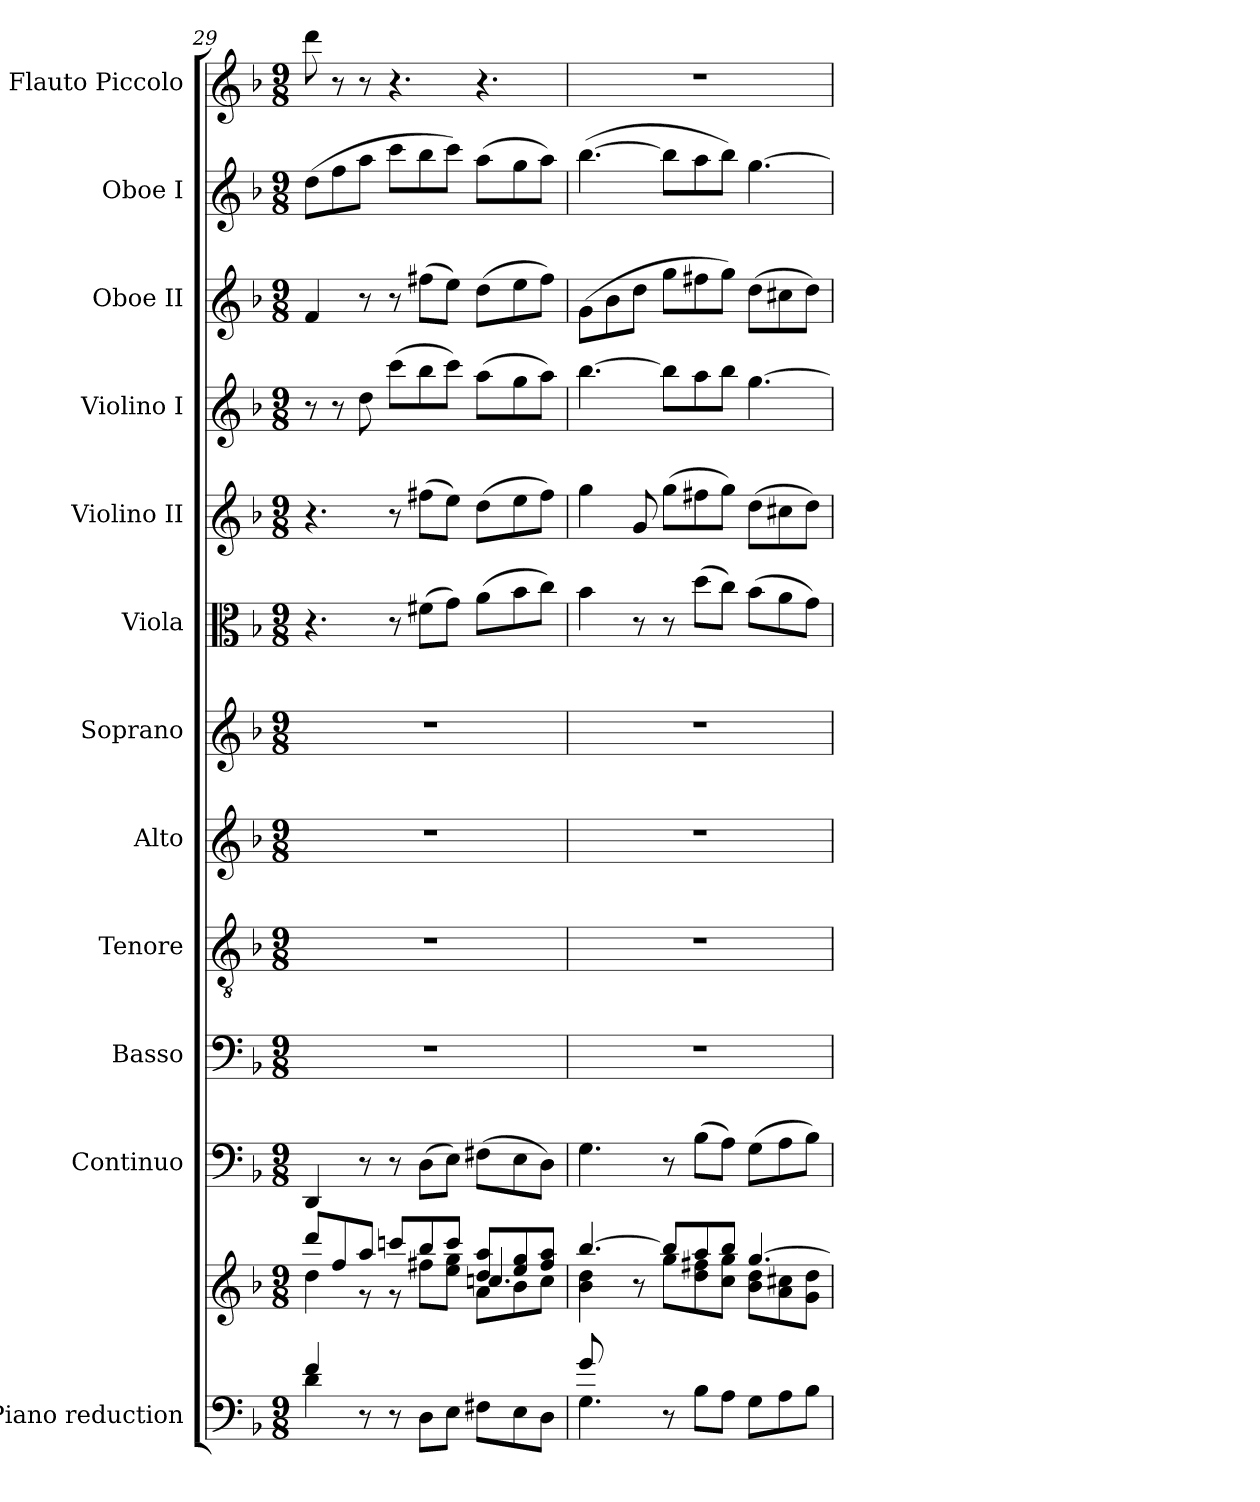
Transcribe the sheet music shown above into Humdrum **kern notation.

**kern	**kern	**kern	**kern	**kern	**kern	**kern	**kern	**kern	**kern	**kern	**kern	**kern
*part12	*part12	*part11	*part10	*part9	*part8	*part7	*part6	*part5	*part4	*part3	*part2	*part1
*staff13	*staff12	*staff11	*staff10	*staff9	*staff8	*staff7	*staff6	*staff5	*staff4	*staff3	*staff2	*staff1
*I"Piano reduction	*	*I"Continuo	*I"Basso	*I"Tenore	*I"Alto	*I"Soprano	*I"Viola	*I"Violino II	*I"Violino I	*I"Oboe II	*I"Oboe I	*I"Flauto Piccolo
*I'Pno	*	*	*	*	*	*	*	*	*	*I'Ob	*I'Ob	*I'Picc
*clefF4	*clefG2	*clefF4	*clefF4	*clefGv2	*clefG2	*clefG2	*clefC3	*clefG2	*clefG2	*clefG2	*clefG2	*clefG2
*	*	*	*	*	*	*	*	*	*	*	*	*ITrd-7c-12
*k[b-]	*k[b-]	*k[b-]	*k[b-]	*k[b-]	*k[b-]	*k[b-]	*k[b-]	*k[b-]	*k[b-]	*k[b-]	*k[b-]	*k[b-]
*M9/8	*M9/8	*M9/8	*M9/8	*M9/8	*M9/8	*M9/8	*M9/8	*M9/8	*M9/8	*M9/8	*M9/8	*M9/8
=29	=29	=29	=29	=29	=29	=29	=29	=29	=29	=29	=29	=29
*^	*^	*	*	*	*	*	*	*	*	*	*	*
*	*	*	*^	*	*	*	*	*	*	*	*	*	*	*
4f/	4d\	8ddd/L	4dd\	2.ryy	4DD/	8%9r	8%9r	8%9r	8%9r	4.r	4.r	8r	4f/	(8dd\L	8dddd\
.	.	8ff/	.	.	.	.	.	.	.	.	.	8r	.	8ff\	8r
8r	8ryy	8aa/J	8r	.	8r	.	.	.	.	.	.	8dd\	8r	8aa\J	8r
8r	8ryy	8cccn/L	8r	.	8r	.	.	.	.	8r	8r	(8ccc\L	8r	8ccc\L	4.r
8ryy	8D\L	8bb-/	8ff#X\L	.	(8D\L	.	.	.	.	(8f#X\L	(8ff#X\L	8bb-\	(8ff#X\L	8bb-\	.
8ryy	8E\J	8ccc/J	8ee\ 8gg\J	.	8E\J)	.	.	.	.	8g\J)	8ee\J)	8ccc\J)	8ee\J)	8ccc\J)	.
4.ryy	8F#X\L	8dd/ 8aa/L	8a\L	4.ccn/	(8F#X\L	.	.	.	.	(8a\L	(8dd\L	(8aa\L	(8dd\L	(8aa\L	4.r
.	8E\	8ee/ 8gg/	8b-\	.	8E\	.	.	.	.	8b-\	8ee\	8gg\	8ee\	8gg\	.
.	8D\J	8ff#/ 8aa/J	8cc\J	.	8D\J)	.	.	.	.	8cc\J)	8ff#\J)	8aa\J)	8ff#\J)	8aa\J)	.
=30	=30	=30	=30	=30	=30	=30	=30	=30	=30	=30	=30	=30	=30	=30	=30
8g/L	4.G\	[4.bb-/	8ryy	4b-\ 4dd\	4.G\	8%9r	8%9r	8%9r	8%9r	4b-\	4gg\	[4.bb-\	(8g\L	([4.bb-\	8%9r
1ryy	.	.	8b-\	.	.	.	.	.	.	.	.	.	8b-\	.	.
.	.	.	8dd\J	8r	.	.	.	.	.	8r	8g/	.	8dd\J	.	.
.	8r	8bb-/L]	8gg\L	2.ryy	8r	.	.	.	.	8r	(8gg\L	8bb-\L]	8gg\L	8bb-\L]	.
.	8B-\L	8aa/	8dd\ 8ff#X\	.	(8B-\L	.	.	.	.	(8dd\L	8ff#X\	8aa\	8ff#X\	8aa\	.
.	8A\J	8bb-/J	8cc\ 8gg\J	.	8A\J)	.	.	.	.	8cc\J)	8gg\J)	8bb-\J	8gg\J)	8bb-\J)	.
.	8G\L	[4.gg/	8b-\ 8dd\L	.	(8G\L	.	.	.	.	(8b-\L	(8dd\L	[4.gg\	(8dd\L	[4.gg\	.
.	8A\	.	8a\ 8cc#X\	.	8A\	.	.	.	.	8a\	8cc#X\	.	8cc#X\	.	.
.	8B-\J	.	8g\ 8dd\J	.	8B-\J)	.	.	.	.	8g\J)	8dd\J)	.	8dd\J)	.	.
*v	*v	*	*	*	*	*	*	*	*	*	*	*	*	*	*
*	*v	*v	*v	*	*	*	*	*	*	*	*	*	*	*
=	=	=	=	=	=	=	=	=	=	=	=	=
*-	*-	*-	*-	*-	*-	*-	*-	*-	*-	*-	*-	*-
